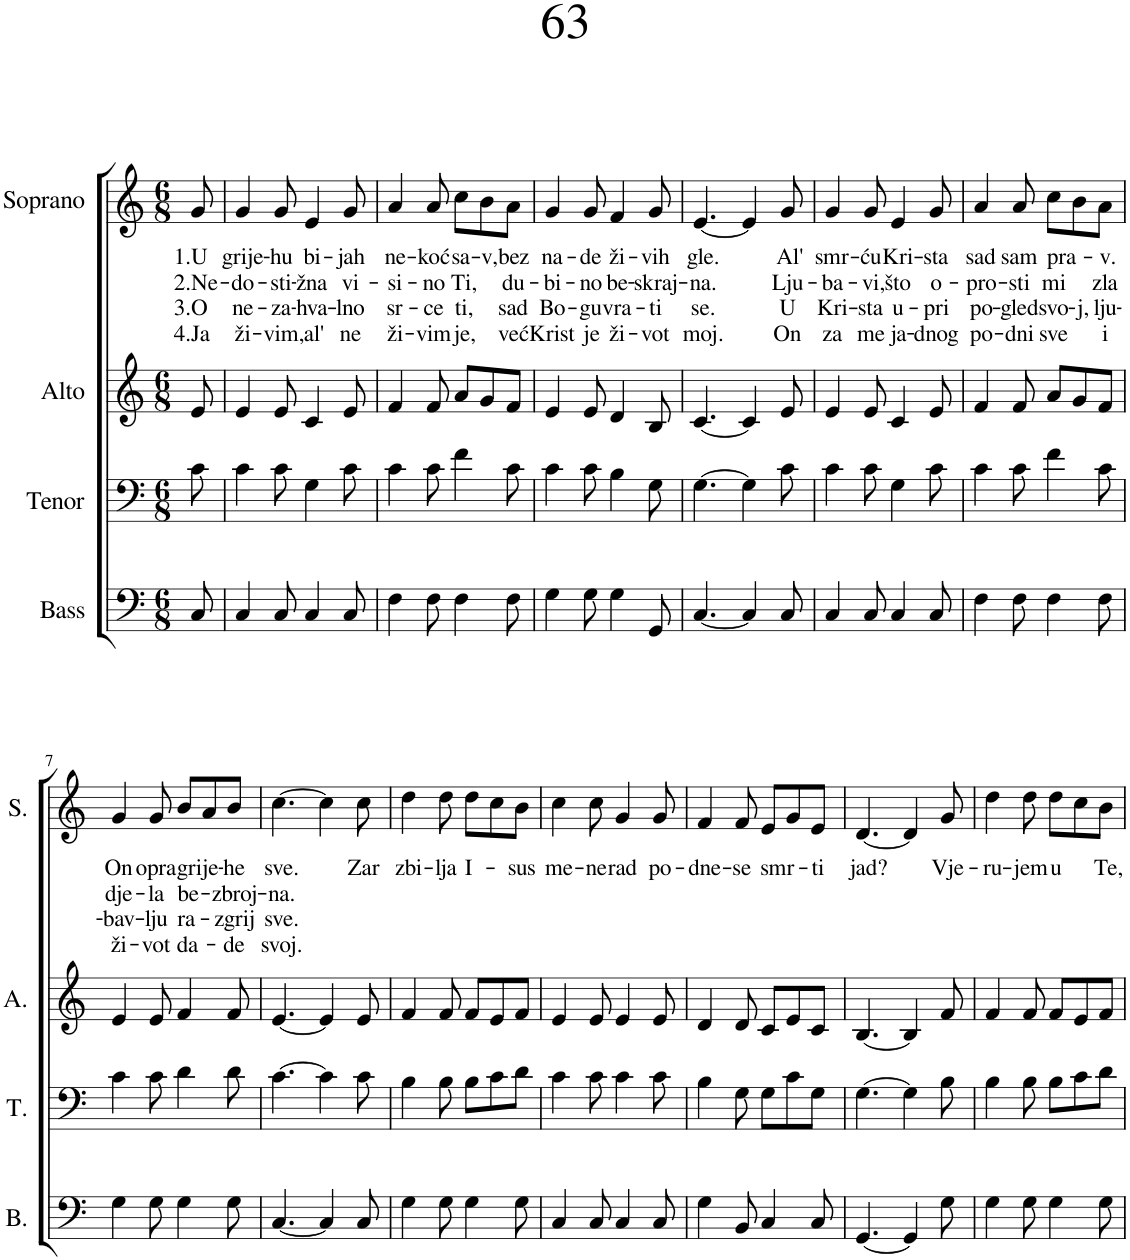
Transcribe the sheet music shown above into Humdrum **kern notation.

**kern	**kern	**kern	**kern	**text	**text	**text	**text
*part4	*part3	*part2	*part1	*part1	*part1	*part1	*part1
*staff4	*staff3	*staff2	*staff1	*staff1	*staff1	*staff1	*staff1
*I"Bass	*I"Tenor	*I"Alto	*I"Soprano	*	*	*	*
*I'B.	*I'T.	*I'A.	*I'S.	*	*	*	*
*clefF4	*clefF4	*clefG2	*clefG2	*	*	*	*
*k[]	*k[]	*k[]	*k[]	*	*	*	*
*M6/8	*M6/8	*M6/8	*M6/8	*	*	*	*
=	=	=	=	=	=	=	=
!	!	!	!	!LO:LY:b	!LO:LY:b	!LO:LY:b	!LO:LY:b
8C/	8c\	8e/	8g/	1.U	2.Ne-	3.O	4.Ja
=1	=1	=1	=1	=1	=1	=1	=1
!	!	!	!	!LO:LY:b	!LO:LY:b	!LO:LY:b	!LO:LY:b
4C/	4c\	4e/	4g/	grije-	-do-	ne-	ži-
!	!	!	!	!LO:LY:b	!LO:LY:b	!LO:LY:b	!LO:LY:b
8C/	8c\	8e/	8g/	-hu	-sti-	-za-	-vim,
!	!	!	!	!LO:LY:b	!LO:LY:b	!LO:LY:b	!LO:LY:b
4C/	4G\	4c/	4e/	bi-	-žna	-hva-	al'
!	!	!	!	!LO:LY:b	!LO:LY:b	!LO:LY:b	!LO:LY:b
8C/	8c\	8e/	8g/	-jah	vi-	-lno	ne
=2	=2	=2	=2	=2	=2	=2	=2
!	!	!	!	!LO:LY:b	!LO:LY:b	!LO:LY:b	!LO:LY:b
4F\	4c\	4f/	4a/	ne-	-si-	sr-	ži-
!	!	!	!	!LO:LY:b	!LO:LY:b	!LO:LY:b	!LO:LY:b
8F\	8c\	8f/	8a/	-koć	-no	-ce	-vim
!	!	!	!	!LO:LY:b	!LO:LY:b	!LO:LY:b	!LO:LY:b
4F\	4f\	8a/L	8cc\L	sa-	Ti,	ti,	je,
!	!	!	!	!LO:LY:b	!	!	!
.	.	8g/	8b\	-v,	.	.	.
!	!	!	!	!LO:LY:b	!LO:LY:b	!LO:LY:b	!LO:LY:b
8F\	8c\	8f/J	8a\J	bez	du-	sad	već
=3	=3	=3	=3	=3	=3	=3	=3
!	!	!	!	!LO:LY:b	!LO:LY:b	!LO:LY:b	!LO:LY:b
4G\	4c\	4e/	4g/	na-	-bi-	Bo-	Krist
!	!	!	!	!LO:LY:b	!LO:LY:b	!LO:LY:b	!LO:LY:b
8G\	8c\	8e/	8g/	-de	-no	-gu	je
!	!	!	!	!LO:LY:b	!LO:LY:b	!LO:LY:b	!LO:LY:b
4G\	4B\	4d/	4f/	ži-	be-	vra-	ži-
!	!	!	!	!LO:LY:b	!LO:LY:b	!LO:LY:b	!LO:LY:b
8GG/	8G\	8B/	8g/	-vih	-skraj-	-ti	-vot
=4	=4	=4	=4	=4	=4	=4	=4
!	!	!	!	!LO:LY:b	!LO:LY:b	!LO:LY:b	!LO:LY:b
[4.C/	[4.G\	[4.c/	[4.e/	gle.	-na.	se.	moj.
4C/]	4G\]	4c/]	4e/]	.	.	.	.
!	!	!	!	!LO:LY:b	!LO:LY:b	!LO:LY:b	!LO:LY:b
8C/	8c\	8e/	8g/	Al'	Lju-	U	On
=5	=5	=5	=5	=5	=5	=5	=5
!	!	!	!	!LO:LY:b	!LO:LY:b	!LO:LY:b	!LO:LY:b
4C/	4c\	4e/	4g/	smr-	-ba-	Kri-	za
!	!	!	!	!LO:LY:b	!LO:LY:b	!LO:LY:b	!LO:LY:b
8C/	8c\	8e/	8g/	-ću	-vi,	-sta	me
!	!	!	!	!LO:LY:b	!LO:LY:b	!LO:LY:b	!LO:LY:b
4C/	4G\	4c/	4e/	Kri-	što	u-	ja-
!	!	!	!	!LO:LY:b	!LO:LY:b	!LO:LY:b	!LO:LY:b
8C/	8c\	8e/	8g/	-sta	o-	-pri	-dnog
=6	=6	=6	=6	=6	=6	=6	=6
!	!	!	!	!LO:LY:b	!LO:LY:b	!LO:LY:b	!LO:LY:b
4F\	4c\	4f/	4a/	sad	-pro-	po-	po-
!	!	!	!	!LO:LY:b	!LO:LY:b	!LO:LY:b	!LO:LY:b
8F\	8c\	8f/	8a/	sam	-sti	-gled	-dni
!	!	!	!	!LO:LY:b	!LO:LY:b	!LO:LY:b	!LO:LY:b
4F\	4f\	8a/L	8cc\L	pra-	mi	svo-	sve
!	!	!	!	!	!	!LO:LY:b	!
.	.	8g/	8b\	.	.	-j,	.
!	!	!	!	!LO:LY:b	!LO:LY:b	!LO:LY:b	!LO:LY:b
8F\	8c\	8f/J	8a\J	-v.	zla	lju-	i
!!LO:LB:g=z
=7	=7	=7	=7	=7	=7	=7	=7
!	!	!	!	!LO:LY:b	!LO:LY:b	!LO:LY:b	!LO:LY:b
4G\	4c\	4e/	4g/	On	dje-	-bav-	ži-
!	!	!	!	!LO:LY:b	!LO:LY:b	!LO:LY:b	!LO:LY:b
8G\	8c\	8e/	8g/	opra	-la	-lju	-vot
!	!	!	!	!LO:LY:b	!LO:LY:b	!LO:LY:b	!LO:LY:b
4G\	4d\	4f/	8b/L	grije-	be-	ra-	da-
.	.	.	8a/	.	.	.	.
!	!	!	!	!LO:LY:b	!LO:LY:b	!LO:LY:b	!LO:LY:b
8G\	8d\	8f/	8b/J	-he	-zbroj-	-zgrij	-de
=8	=8	=8	=8	=8	=8	=8	=8
!	!	!	!	!LO:LY:b	!LO:LY:b	!LO:LY:b	!LO:LY:b
[4.C/	[4.c\	[4.e/	[4.cc\	sve.	-na.	sve.	svoj.
4C/]	4c\]	4e/]	4cc\]	.	.	.	.
!	!	!	!	!LO:LY:b	!	!	!
8C/	8c\	8e/	8cc\	Zar	.	.	.
=9	=9	=9	=9	=9	=9	=9	=9
!	!	!	!	!LO:LY:b	!	!	!
4G\	4B\	4f/	4dd\	zbi-	.	.	.
!	!	!	!	!LO:LY:b	!	!	!
8G\	8B\	8f/	8dd\	-lja	.	.	.
!	!	!	!	!LO:LY:b	!	!	!
4G\	8B\L	8f/L	8dd\L	I-	.	.	.
.	8c\	8e/	8cc\	.	.	.	.
!	!	!	!	!LO:LY:b	!	!	!
8G\	8d\J	8f/J	8b\J	-sus	.	.	.
=10	=10	=10	=10	=10	=10	=10	=10
!	!	!	!	!LO:LY:b	!	!	!
4C/	4c\	4e/	4cc\	me-	.	.	.
!	!	!	!	!LO:LY:b	!	!	!
8C/	8c\	8e/	8cc\	-ne	.	.	.
!	!	!	!	!LO:LY:b	!	!	!
4C/	4c\	4e/	4g/	rad	.	.	.
!	!	!	!	!LO:LY:b	!	!	!
8C/	8c\	8e/	8g/	po-	.	.	.
=11	=11	=11	=11	=11	=11	=11	=11
!	!	!	!	!LO:LY:b	!	!	!
4G\	4B\	4d/	4f/	-dne-	.	.	.
!	!	!	!	!LO:LY:b	!	!	!
8BB/	8G\	8d/	8f/	-se	.	.	.
!	!	!	!	!LO:LY:b	!	!	!
4C/	8G\L	8c/L	8e/L	smr-	.	.	.
.	8c\	8e/	8g/	.	.	.	.
!	!	!	!	!LO:LY:b	!	!	!
8C/	8G\J	8c/J	8e/J	-ti	.	.	.
=12	=12	=12	=12	=12	=12	=12	=12
!	!	!	!	!LO:LY:b	!	!	!
[4.GG/	[4.G\	[4.B/	[4.d/	jad?	.	.	.
4GG/]	4G\]	4B/]	4d/]	.	.	.	.
!	!	!	!	!LO:LY:b	!	!	!
8G\	8B\	8f/	8g/	Vje-	.	.	.
=13	=13	=13	=13	=13	=13	=13	=13
!	!	!	!	!LO:LY:b	!	!	!
4G\	4B\	4f/	4dd\	-ru-	.	.	.
!	!	!	!	!LO:LY:b	!	!	!
8G\	8B\	8f/	8dd\	-jem	.	.	.
!	!	!	!	!LO:LY:b	!	!	!
4G\	8B\L	8f/L	8dd\L	u	.	.	.
.	8c\	8e/	8cc\	.	.	.	.
!	!	!	!	!LO:LY:b	!	!	!
8G\	8d\J	8f/J	8b\J	Te,	.	.	.
=	=	=	=	=	=	=	=
*-	*-	*-	*-	*-	*-	*-	*-
